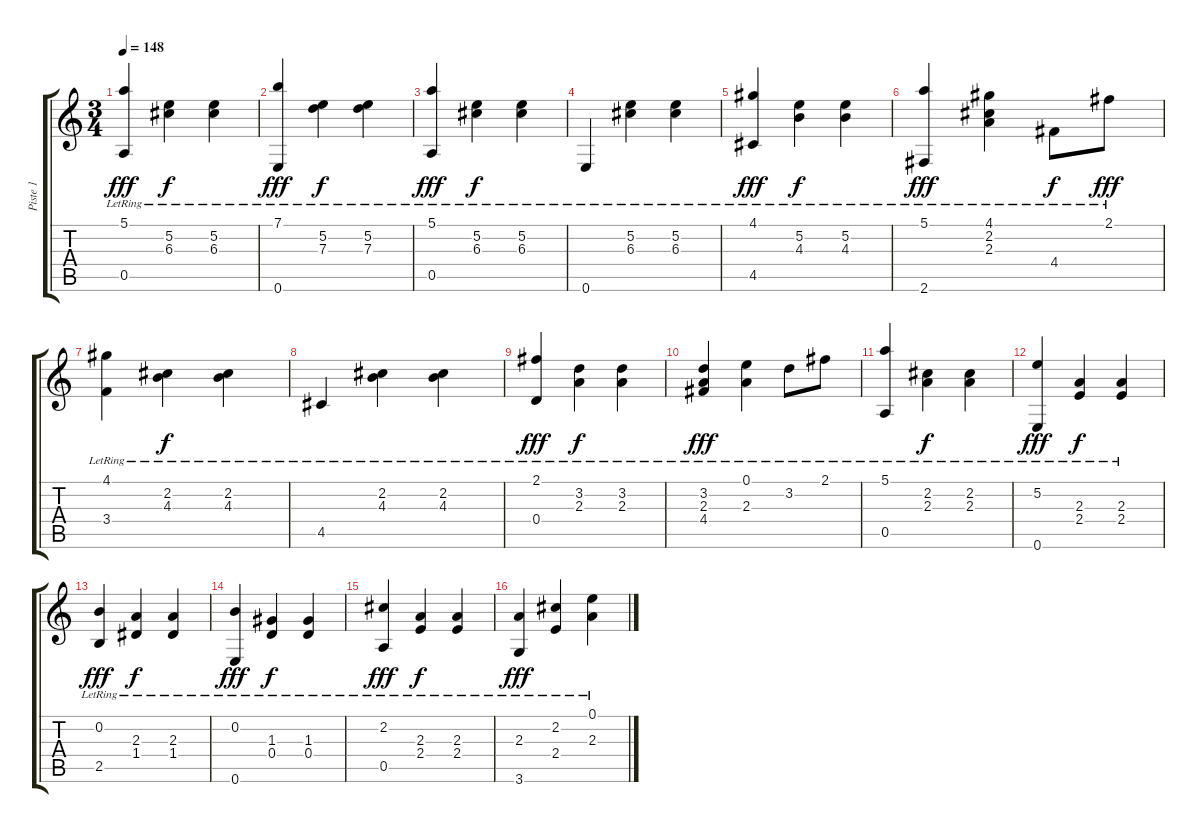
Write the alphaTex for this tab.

\track ("Piste 1" "Piste 1") {instrument acousticguitarnylon}
\staff {score tabs}
\tuning (E4 B3 G3 D3 A2 E2) {hide}
\ts (3 4)
\tempo 148
\clef g2
\ks c
(5.1{lr} 0.5{lr}).4{dy fff} (5.2{lr} 6.3{lr}).4{dy f} (5.2{lr} 6.3{lr}).4 |
(7.1{lr} 0.6{lr}).4{dy fff} (5.2{lr} 7.3{lr}).4{dy f} (5.2{lr} 7.3{lr}).4 |
(5.1{lr} 0.5{lr}).4{dy fff} (5.2{lr} 6.3{lr}).4{dy f} (5.2{lr} 6.3{lr}).4 |
0.6{lr}.4 (5.2{lr} 6.3{lr}).4 (5.2{lr} 6.3{lr}).4 |
(4.1{lr} 4.5{lr}).4{dy fff} (5.2{lr} 4.3{lr}).4{dy f} (5.2{lr} 4.3{lr}).4 |
(5.1{lr} 2.6{lr}).4{dy fff} (4.1{lr} 2.2{lr} 2.3{lr}).4 4.4{lr}.8{dy f} 2.1{lr}.8{dy fff} |
(4.1{lr} 3.4{lr}).4 (2.2{lr} 4.3{lr}).4{dy f} (2.2{lr} 4.3{lr}).4 |
4.5{lr}.4 (2.2{lr} 4.3{lr}).4 (2.2{lr} 4.3{lr}).4 |
(2.1{lr} 0.4{lr}).4{dy fff} (3.2{lr} 2.3{lr}).4{dy f} (3.2{lr} 2.3{lr}).4 |
(3.2{lr} 2.3{lr} 4.4{lr}).4{dy fff} (0.1{lr} 2.3{lr}).4 3.2{lr}.8 2.1{lr}.8 |
(5.1{lr} 0.5{lr}).4 (2.2{lr} 2.3{lr}).4{dy f} (2.2{lr} 2.3{lr}).4 |
(5.2{lr} 0.6{lr}).4{dy fff} (2.3{lr} 2.4{lr}).4{dy f} (2.3{lr} 2.4{lr}).4 |
(0.2{lr} 2.5{lr}).4{dy fff} (2.3{lr} 1.4{lr}).4{dy f} (2.3{lr} 1.4{lr}).4 |
(0.2{lr} 0.6{lr}).4{dy fff} (1.3{lr} 0.4{lr}).4{dy f} (1.3{lr} 0.4{lr}).4 |
(2.2{lr} 0.5{lr}).4{dy fff} (2.3{lr} 2.4{lr}).4{dy f} (2.3{lr} 2.4{lr}).4 |
(2.3{lr} 3.6{lr}).4{dy fff} (2.2{lr} 2.4{lr}).4 (0.1{lr} 2.3{lr}).4
